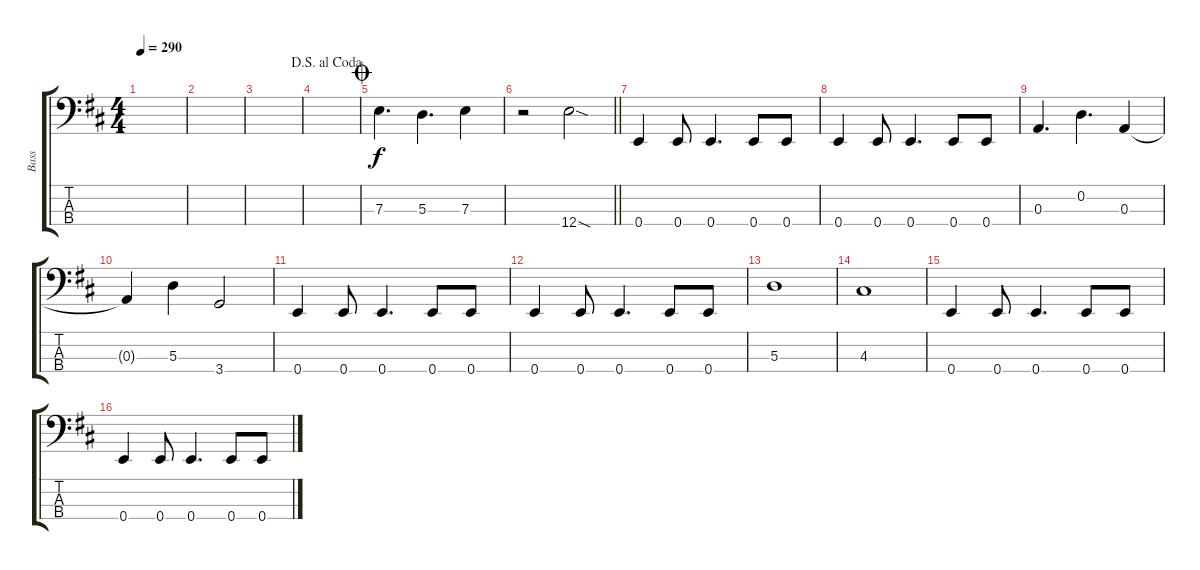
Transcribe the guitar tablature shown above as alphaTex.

\track ("Bass" "Bass") {instrument electricbassfinger}
\staff {score tabs}
\tuning (G2 D2 A1 E1) {hide}
\ts (4 4)
\tempo 290
\clef f4
\ks d
|
|
|
\jump dalsegnoalcoda
|
\jump coda
7.3.4{d} 5.3.4{d} 7.3.4 |
\barLineRight lightlight
r.2 12.4{sod}.2 |
0.4.4 0.4.8 0.4.4{d} 0.4.8 0.4.8 |
0.4.4 0.4.8 0.4.4{d} 0.4.8 0.4.8 |
0.3.4{d} 0.2.4{d} 0.3.4 |
0.3{t}.4 5.3.4 3.4.2 |
0.4.4 0.4.8 0.4.4{d} 0.4.8 0.4.8 |
0.4.4 0.4.8 0.4.4{d} 0.4.8 0.4.8 |
5.3.1 |
4.3.1 |
0.4.4 0.4.8 0.4.4{d} 0.4.8 0.4.8 |
0.4.4 0.4.8 0.4.4{d} 0.4.8 0.4.8
